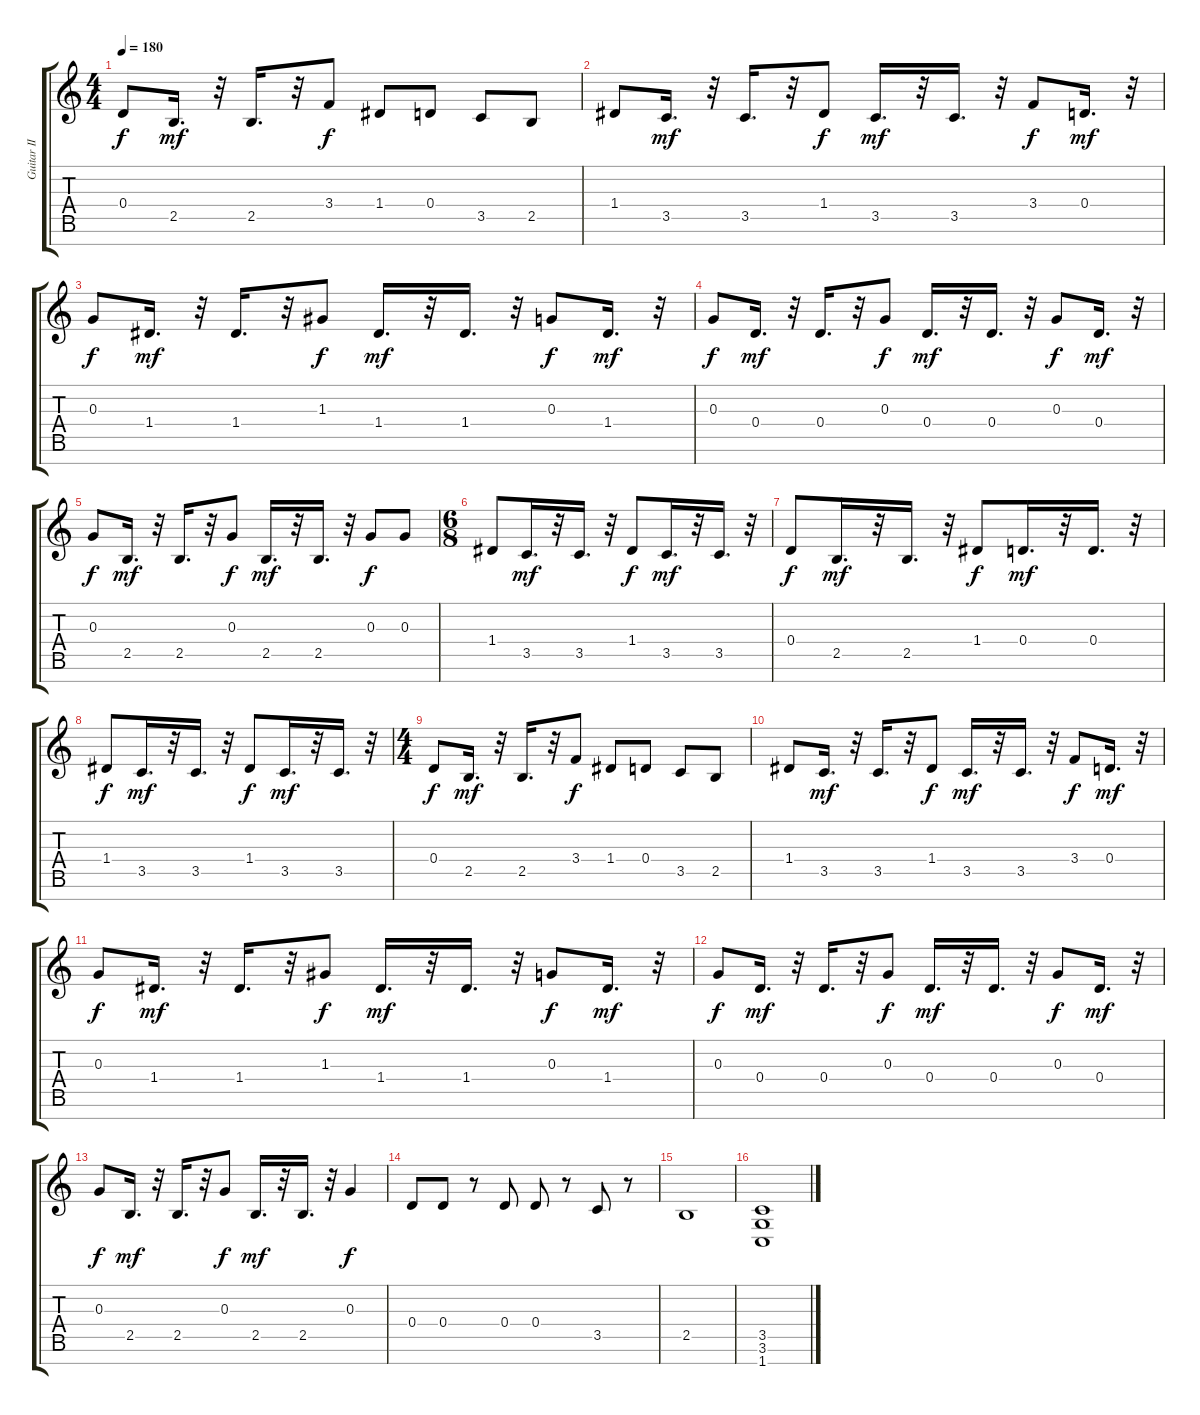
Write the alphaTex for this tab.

\track ("Guitar II" "Guitar II") {instrument distortionguitar}
\staff {score tabs}
\tuning (E4 B3 G3 D3 A2 E2 B1) {hide}
\ts (4 4)
\tempo 180
\clef g2
\ks c
0.4.8{dy f} 2.5.16{d dy mf} r.32 2.5.16{d} r.32 3.4.8{dy f} 1.4.8 0.4.8 3.5.8 2.5.8 |
1.4.8 3.5.16{d dy mf} r.32 3.5.16{d} r.32 1.4.8{dy f} 3.5.16{d dy mf} r.32 3.5.16{d} r.32 3.4.8{dy f} 0.4.16{d dy mf} r.32 |
0.3.8{dy f} 1.4.16{d dy mf} r.32 1.4.16{d} r.32 1.3.8{dy f} 1.4.16{d dy mf} r.32 1.4.16{d} r.32 0.3.8{dy f} 1.4.16{d dy mf} r.32 |
0.3.8{dy f} 0.4.16{d dy mf} r.32 0.4.16{d} r.32 0.3.8{dy f} 0.4.16{d dy mf} r.32 0.4.16{d} r.32 0.3.8{dy f} 0.4.16{d dy mf} r.32 |
0.3.8{dy f} 2.5.16{d dy mf} r.32 2.5.16{d} r.32 0.3.8{dy f} 2.5.16{d dy mf} r.32 2.5.16{d} r.32 0.3.8{dy f} 0.3.8 |
\ts (6 8)
1.4.8 3.5.16{d dy mf} r.32 3.5.16{d} r.32 1.4.8{dy f} 3.5.16{d dy mf} r.32 3.5.16{d} r.32 |
0.4.8{dy f} 2.5.16{d dy mf} r.32 2.5.16{d} r.32 1.4.8{dy f} 0.4.16{d dy mf} r.32 0.4.16{d} r.32 |
1.4.8{dy f} 3.5.16{d dy mf} r.32 3.5.16{d} r.32 1.4.8{dy f} 3.5.16{d dy mf} r.32 3.5.16{d} r.32 |
\ts (4 4)
0.4.8{dy f} 2.5.16{d dy mf} r.32 2.5.16{d} r.32 3.4.8{dy f} 1.4.8 0.4.8 3.5.8 2.5.8 |
1.4.8 3.5.16{d dy mf} r.32 3.5.16{d} r.32 1.4.8{dy f} 3.5.16{d dy mf} r.32 3.5.16{d} r.32 3.4.8{dy f} 0.4.16{d dy mf} r.32 |
0.3.8{dy f} 1.4.16{d dy mf} r.32 1.4.16{d} r.32 1.3.8{dy f} 1.4.16{d dy mf} r.32 1.4.16{d} r.32 0.3.8{dy f} 1.4.16{d dy mf} r.32 |
0.3.8{dy f} 0.4.16{d dy mf} r.32 0.4.16{d} r.32 0.3.8{dy f} 0.4.16{d dy mf} r.32 0.4.16{d} r.32 0.3.8{dy f} 0.4.16{d dy mf} r.32 |
0.3.8{dy f} 2.5.16{d dy mf} r.32 2.5.16{d} r.32 0.3.8{dy f} 2.5.16{d dy mf} r.32 2.5.16{d} r.32 0.3.4{dy f} |
0.4.8 0.4.8 r.8 0.4.8 0.4.8 r.8 3.5.8 r.8 |
2.5.1 |
(3.5 3.6 1.7).1{volume 15}
